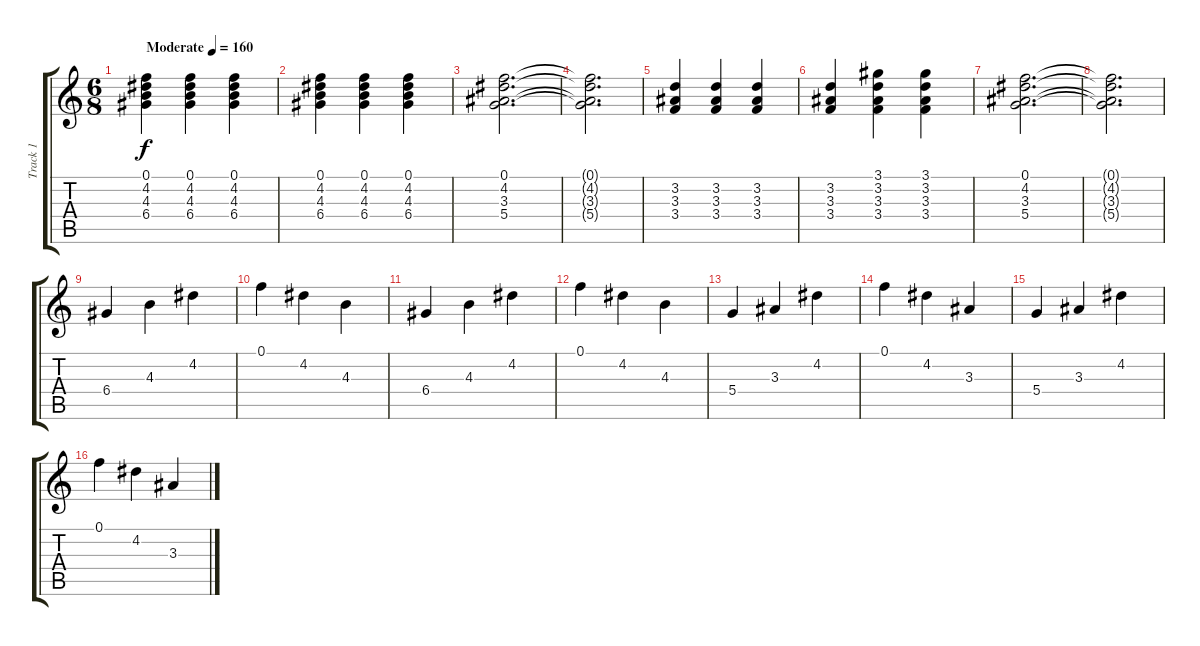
\track ("Track 1" "Track 1") {instrument acousticguitarnylon}
\staff {score tabs}
\tuning (F4 B3 G3 D3 A2 E2) {hide}
\ts (6 8)
\tempo (160 "Moderate")
\clef g2
\ks c
(0.1 4.2 4.3 6.4).4{dy f instrument acousticguitarnylon} (0.1 4.2 4.3 6.4).4 (0.1 4.2 4.3 6.4).4 |
(0.1 4.2 4.3 6.4).4 (0.1 4.2 4.3 6.4).4 (0.1 4.2 4.3 6.4).4 |
(0.1 4.2 3.3 5.4).2{d} |
(0.1{t} 4.2{t} 3.3{t} 5.4{t}).2{d} |
(3.2 3.3 3.4).4 (3.2 3.3 3.4).4 (3.2 3.3 3.4).4 |
(3.2 3.3 3.4).4 (3.1 3.2 3.3 3.4).4 (3.1 3.2 3.3 3.4).4 |
(0.1 4.2 3.3 5.4).2{d} |
(0.1{t} 4.2{t} 3.3{t} 5.4{t}).2{d} |
6.4.4 4.3.4 4.2.4 |
0.1.4 4.2.4 4.3.4 |
6.4.4 4.3.4 4.2.4 |
0.1.4 4.2.4 4.3.4 |
5.4.4 3.3.4 4.2.4 |
0.1.4 4.2.4 3.3.4 |
5.4.4 3.3.4 4.2.4 |
0.1.4 4.2.4 3.3.4
